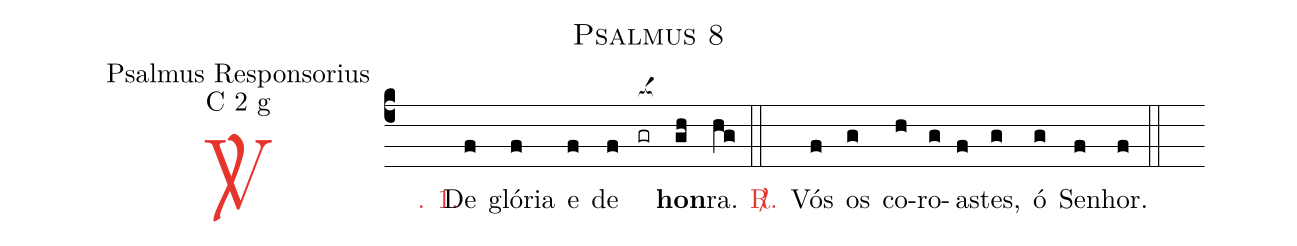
name: Psalmus 8;
office-part: Psalmus Responsorius;
mode: C 2 g;
%%
(c4)

<c><sp>V/</sp>. 1.</c>() De(f) glória(f) e(f) de(f) <nlba>(gr[ocba:1{]) <b>hon</b></nlba>(gh[ocba:0}])ra.(hg)

(::)

<c><sp>R/</sp>.</c>() Vós(f) os(g) co(h)ro(g)as(f)tes,(g) ó(g) Se(f)nhor.(f)

(::)
